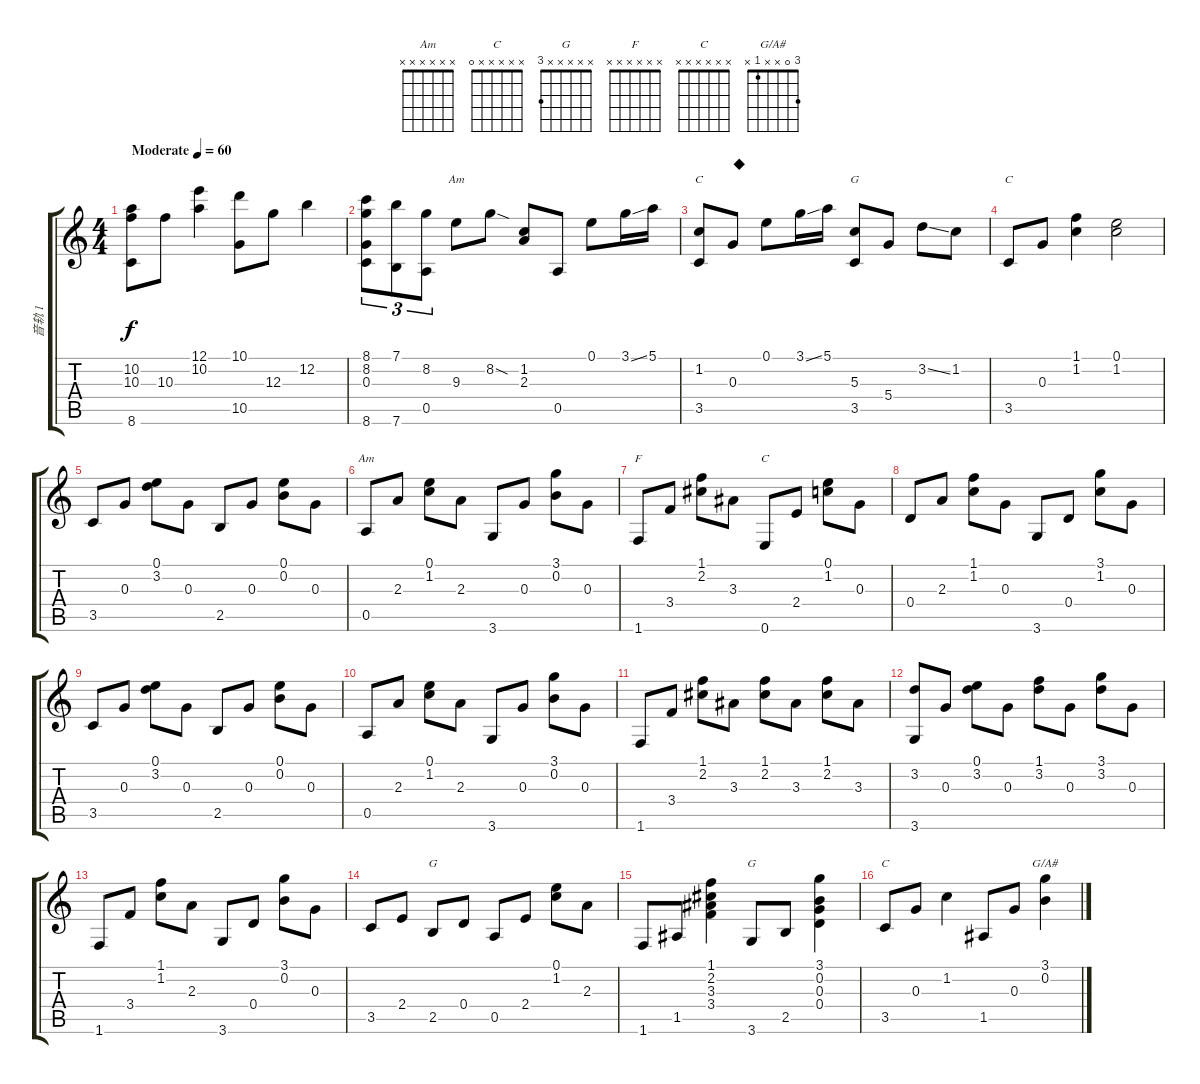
\track ("音轨 1" "音轨 1") {instrument acousticguitarsteel}
\staff {score tabs}
\tuning (E4 B3 G3 D3 A2 E2) {hide}
\chord ("Am" 0 x x x x x)
\chord ("C" x 1 x x 3 x)
\chord ("G" x x x x x x)
\chord ("C" x x x x x x)
\chord ("Am" x x x x x x)
\chord ("F" x x x x x x)
\chord ("C" x x x x x 0)
\chord ("G" 3 0 0 0 2 3)
\chord ("G" x x x x x 3)
\chord ("C " x x x x x x)
\chord ("G/A#" 3 0 x x 1 x)
\ts (4 4)
\tempo (60 "Moderate")
\clef g2
\ks c
(10.2 10.3 8.6).8{dy f instrument acousticguitarsteel} 10.3.8 (12.1 10.2).4 (10.1 10.5).8 12.3.8 12.2.4 |
(8.1 8.2 0.3 8.6).8{tu (3 2)} (7.1 7.6).8{tu (3 2)} (8.2 0.5).8{tu (3 2)} 9.3.8{ch "Am"} 8.2{sod}.8 (1.2 2.3).8 0.5.8 0.1.8 3.1{ss}.16 5.1.16 |
(1.2 3.5).8{ch "C"} 0.3.8{txt "◆"} 0.1.8 3.1{ss}.16 5.1.16 (5.3 3.5).8{ch "G"} 5.4.8 3.2{ss}.8 1.2.8 |
3.5.8{ch "C"} 0.3.8 (1.1 1.2).4 (0.1 1.2).2 |
3.5.8 0.3.8 (0.1 3.2).8 0.3.8 2.5.8 0.3.8 (0.1 0.2).8 0.3.8 |
0.5.8{ch "Am"} 2.3.8 (0.1 1.2).8 2.3.8 3.6.8 0.3.8 (3.1 0.2).8 0.3.8 |
1.6.8{ch "F"} 3.4.8 (1.1 2.2).8 3.3.8 0.6.8{ch "C"} 2.4.8 (0.1 1.2).8 0.3.8 |
0.4.8 2.3.8 (1.1 1.2).8 0.3.8 3.6.8 0.4.8 (3.1 1.2).8 0.3.8 |
3.5.8 0.3.8 (0.1 3.2).8 0.3.8 2.5.8 0.3.8 (0.1 0.2).8 0.3.8 |
0.5.8 2.3.8 (0.1 1.2).8 2.3.8 3.6.8 0.3.8 (3.1 0.2).8 0.3.8 |
1.6.8 3.4.8 (1.1 2.2).8 3.3.8 (1.1 2.2).8 3.3.8 (1.1 2.2).8 3.3.8 |
(3.2 3.6).8 0.3.8 (0.1 3.2).8 0.3.8 (1.1 3.2).8 0.3.8 (3.1 3.2).8 0.3.8 |
1.6.8 3.4.8 (1.1 1.2).8 2.3.8 3.6.8 0.4.8 (3.1 0.2).8 0.3.8 |
3.5.8 2.4.8 2.5.8{ch "G"} 0.4.8 0.5.8 2.4.8 (0.1 1.2).8 2.3.8 |
1.6.8 1.5.8 (1.1 2.2 3.3 3.4).4 3.6.8{ch "G"} 2.5.8 (3.1 0.2 0.3 0.4).4 |
3.5.8{ch "C "} 0.3.8 1.2.4 1.5.8 0.3.8 (3.1 0.2).4{ch "G/A#"}
